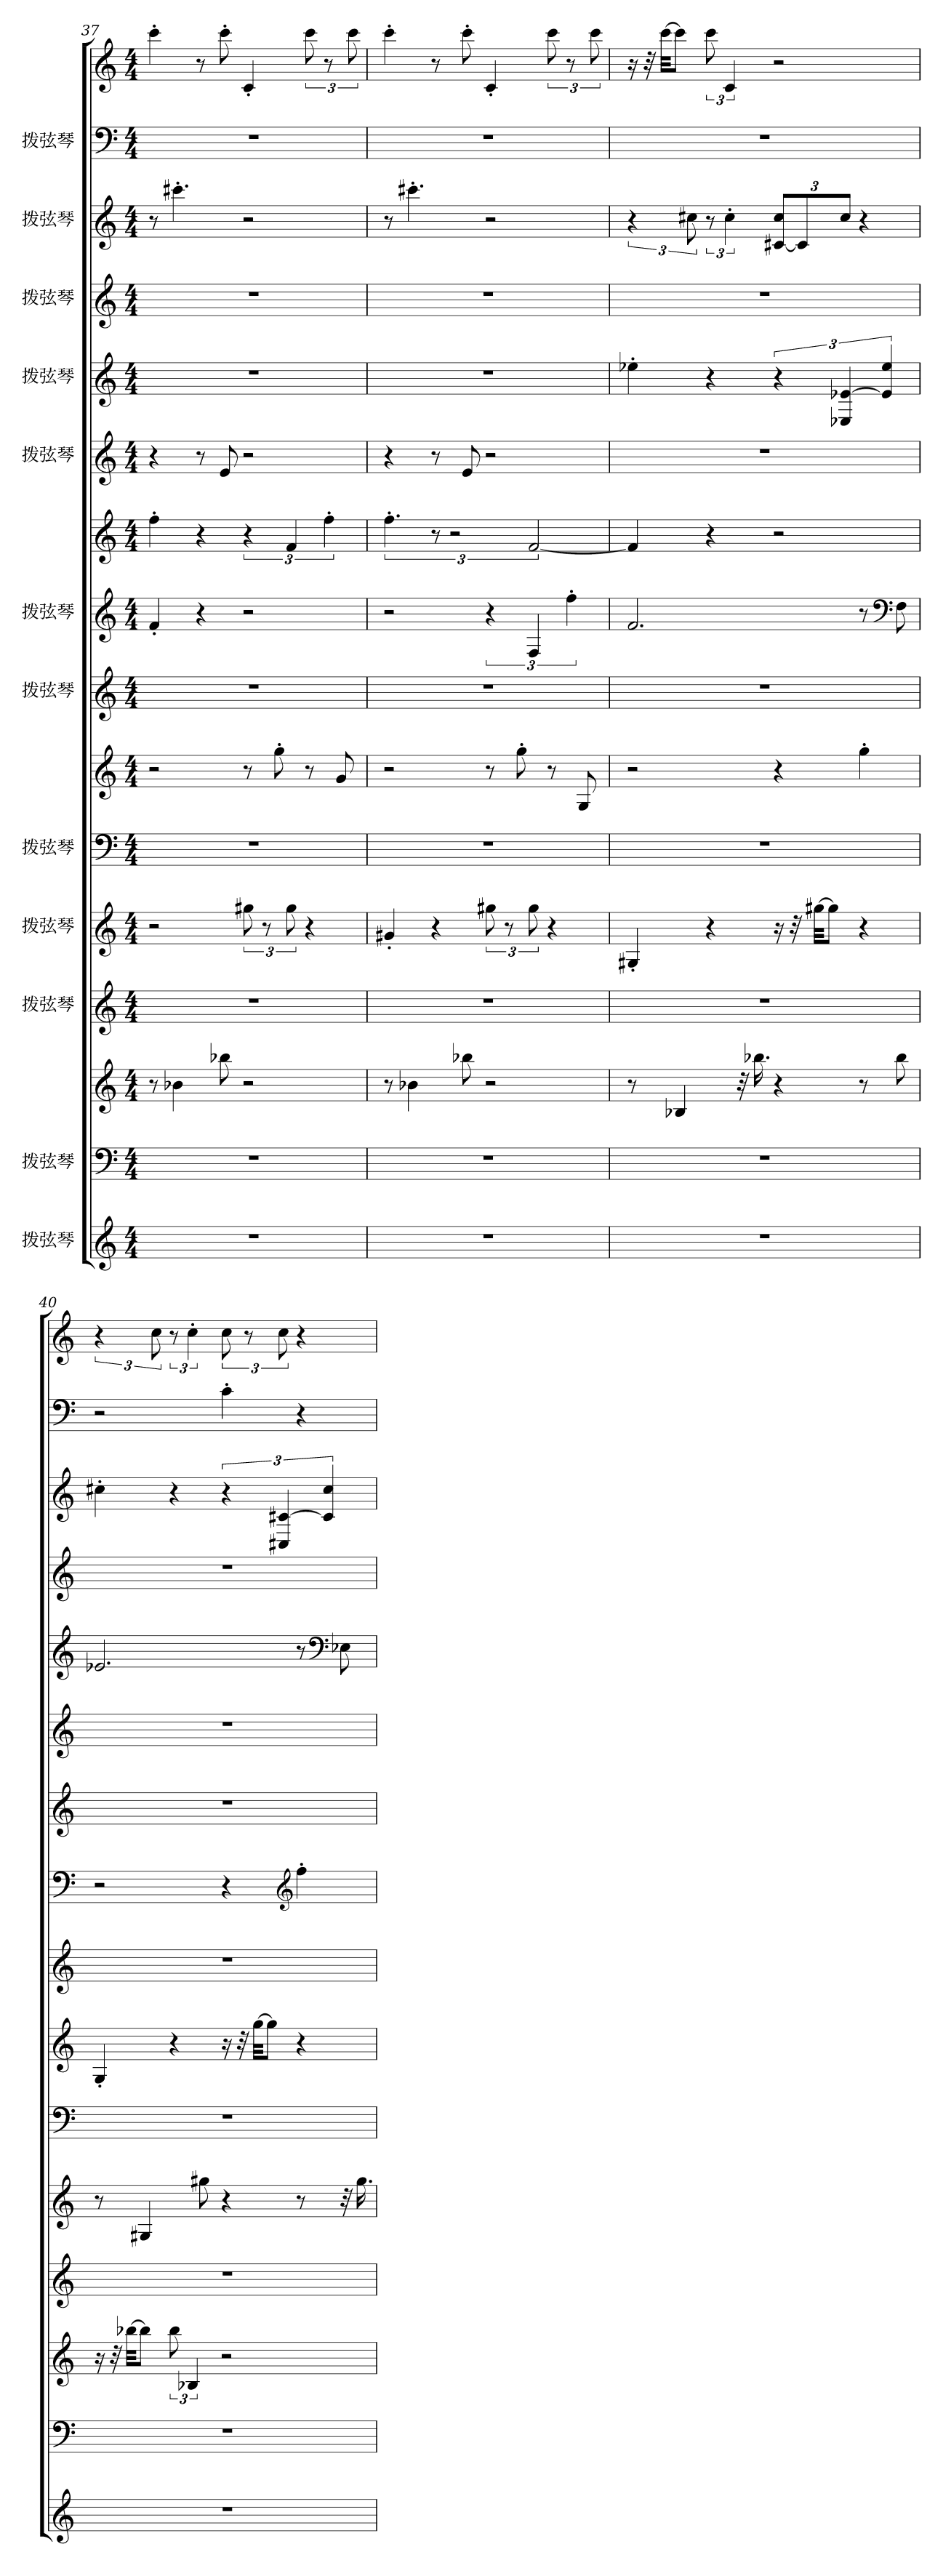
**kern	**kern	**kern	**kern	**kern	**kern	**kern	**kern	**kern	**kern	**kern	**kern	**kern	**kern	**kern	**kern
*part12	*part11	*part11	*part10	*part9	*part8	*part8	*part7	*part6	*part6	*part5	*part4	*part3	*part2	*part1	*part1
*staff16	*staff15	*staff14	*staff13	*staff12	*staff11	*staff10	*staff9	*staff8	*staff7	*staff6	*staff5	*staff4	*staff3	*staff2	*staff1
*I"拨弦琴	*I"拨弦琴	*	*I"拨弦琴	*I"拨弦琴	*I"拨弦琴	*	*I"拨弦琴	*I"拨弦琴	*	*I"拨弦琴	*I"拨弦琴	*I"拨弦琴	*I"拨弦琴	*I"拨弦琴	*
*clefG2	*clefF4	*clefG2	*clefG2	*clefG2	*clefF4	*clefG2	*clefG2	*clefG2	*clefG2	*clefG2	*clefG2	*clefG2	*clefG2	*clefF4	*clefG2
*k[]	*k[]	*k[]	*k[]	*k[]	*k[]	*k[]	*k[]	*k[]	*k[]	*k[]	*k[]	*k[]	*k[]	*k[]	*k[]
*M4/4	*M4/4	*M4/4	*M4/4	*M4/4	*M4/4	*M4/4	*M4/4	*M4/4	*M4/4	*M4/4	*M4/4	*M4/4	*M4/4	*M4/4	*M4/4
=37	=37	=37	=37	=37	=37	=37	=37	=37	=37	=37	=37	=37	=37	=37	=37
1r	1r	8r	1r	2r	1r	2r	1r	4f'/	4ff'\	4r	1r	1r	8r	1r	4ccc'\
.	.	4b-X\	.	.	.	.	.	.	.	.	.	.	4.ccc#X'\	.	.
.	.	.	.	.	.	.	.	4r	4r	8r	.	.	.	.	8r
.	.	8bb-X\	.	.	.	.	.	.	.	8e/	.	.	.	.	8ccc'\
.	.	2r	.	12gg#X\	.	8r	.	2r	6r	2r	.	.	2r	.	4c'/
.	.	.	.	12r	.	.	.	.	.	.	.	.	.	.	.
.	.	.	.	.	.	8gg'\	.	.	.	.	.	.	.	.	.
.	.	.	.	12gg#\	.	.	.	.	6f/	.	.	.	.	.	.
.	.	.	.	4r	.	8r	.	.	.	.	.	.	.	.	12ccc\
.	.	.	.	.	.	.	.	.	6ff'\	.	.	.	.	.	12r
.	.	.	.	.	.	8g/	.	.	.	.	.	.	.	.	.
.	.	.	.	.	.	.	.	.	.	.	.	.	.	.	12ccc\
=38	=38	=38	=38	=38	=38	=38	=38	=38	=38	=38	=38	=38	=38	=38	=38
1r	1r	8r	1r	4g#X'/	1r	2r	1r	2r	6.ff'\	4r	1r	1r	8r	1r	4ccc'\
.	.	4b-X\	.	.	.	.	.	.	.	.	.	.	4.ccc#X'\	.	.
.	.	.	.	4r	.	.	.	.	12r	8r	.	.	.	.	8r
.	.	.	.	.	.	.	.	.	3r	.	.	.	.	.	.
.	.	8bb-X\	.	.	.	.	.	.	.	8e/	.	.	.	.	8ccc'\
.	.	2r	.	12gg#X\	.	8r	.	6r	.	2r	.	.	2r	.	4c'/
.	.	.	.	12r	.	.	.	.	.	.	.	.	.	.	.
.	.	.	.	.	.	8gg'\	.	.	.	.	.	.	.	.	.
.	.	.	.	12gg#\	.	.	.	6F/	[3f/	.	.	.	.	.	.
.	.	.	.	4r	.	8r	.	.	.	.	.	.	.	.	12ccc\
.	.	.	.	.	.	.	.	6ff'\	.	.	.	.	.	.	12r
.	.	.	.	.	.	8G/	.	.	.	.	.	.	.	.	.
.	.	.	.	.	.	.	.	.	.	.	.	.	.	.	12ccc\
!!LO:PB:g=z
=39	=39	=39	=39	=39	=39	=39	=39	=39	=39	=39	=39	=39	=39	=39	=39
1r	1r	8r	1r	4G#X'/	1r	2r	1r	2.f/	4f/]	1r	4ee-X'\	1r	6r	1r	16r
.	.	.	.	.	.	.	.	.	.	.	.	.	.	.	32r
.	.	.	.	.	.	.	.	.	.	.	.	.	.	.	[32ccc\KKL
.	.	4B-X/	.	.	.	.	.	.	.	.	.	.	.	.	8ccc\J]
.	.	.	.	.	.	.	.	.	.	.	.	.	12cc#X\	.	.
.	.	.	.	4r	.	.	.	.	4r	.	4r	.	12r	.	12ccc\
.	.	.	.	.	.	.	.	.	.	.	.	.	6cc#'\	.	6c/
.	.	32r	.	.	.	.	.	.	.	.	.	.	.	.	.
.	.	16.bb-X\	.	.	.	.	.	.	.	.	.	.	.	.	.
*	*	*	*	*	*	*	*	*	*	*	*	*	*Xbrackettup	*	*
.	.	4r	.	16r	.	4r	.	.	2r	.	6r	.	[12c#X/ 12cc#/L	.	2r
.	.	.	.	32r	.	.	.	.	.	.	.	.	.	.	.
.	.	.	.	.	.	.	.	.	.	.	.	.	12c#/]	.	.
.	.	.	.	[32gg#X\KKL	.	.	.	.	.	.	.	.	.	.	.
.	.	.	.	8gg#\J]	.	.	.	.	.	.	.	.	.	.	.
.	.	.	.	.	.	.	.	.	.	.	6E-X/ [6e-X/	.	12cc#/J	.	.
.	.	8r	.	4r	.	4gg'\	.	8r	.	.	.	.	4r	.	.
.	.	.	.	.	.	.	.	.	.	.	6e-/] 6ee-/	.	.	.	.
*	*	*	*	*	*	*	*	*clefF4	*	*	*	*	*	*	*
.	.	8bb-\	.	.	.	.	.	8F\	.	.	.	.	.	.	.
=40	=40	=40	=40	=40	=40	=40	=40	=40	=40	=40	=40	=40	=40	=40	=40
1r	1r	16r	1r	8r	1r	4G'/	1r	2r	1r	1r	2.e-X/	1r	4cc#X'\	2r	6r
.	.	32r	.	.	.	.	.	.	.	.	.	.	.	.	.
.	.	[32bb-X\KKL	.	.	.	.	.	.	.	.	.	.	.	.	.
.	.	8bb-\J]	.	4G#X/	.	.	.	.	.	.	.	.	.	.	.
.	.	.	.	.	.	.	.	.	.	.	.	.	.	.	12cc\
.	.	12bb-\	.	.	.	4r	.	.	.	.	.	.	4r	.	12r
.	.	6B-X/	.	.	.	.	.	.	.	.	.	.	.	.	6cc'\
.	.	.	.	8gg#X\	.	.	.	.	.	.	.	.	.	.	.
*	*	*	*	*	*	*	*	*	*	*	*	*	*brackettup	*	*
.	.	2r	.	4r	.	16r	.	4r	.	.	.	.	6r	4c'\	12cc\
.	.	.	.	.	.	32r	.	.	.	.	.	.	.	.	.
.	.	.	.	.	.	.	.	.	.	.	.	.	.	.	12r
.	.	.	.	.	.	[32gg\KKL	.	.	.	.	.	.	.	.	.
.	.	.	.	.	.	8gg\J]	.	.	.	.	.	.	.	.	.
.	.	.	.	.	.	.	.	.	.	.	.	.	6C#X/ [6c#X/	.	12cc\
*	*	*	*	*	*	*	*	*clefG2	*	*	*	*	*	*	*
.	.	.	.	8r	.	4r	.	4ff'\	.	.	8r	.	.	4r	4r
.	.	.	.	.	.	.	.	.	.	.	.	.	6c#/] 6cc#/	.	.
*	*	*	*	*	*	*	*	*	*	*	*clefF4	*	*	*	*
.	.	.	.	32r	.	.	.	.	.	.	8E-X\	.	.	.	.
.	.	.	.	16.gg#\	.	.	.	.	.	.	.	.	.	.	.
=	=	=	=	=	=	=	=	=	=	=	=	=	=	=	=
*-	*-	*-	*-	*-	*-	*-	*-	*-	*-	*-	*-	*-	*-	*-	*-
